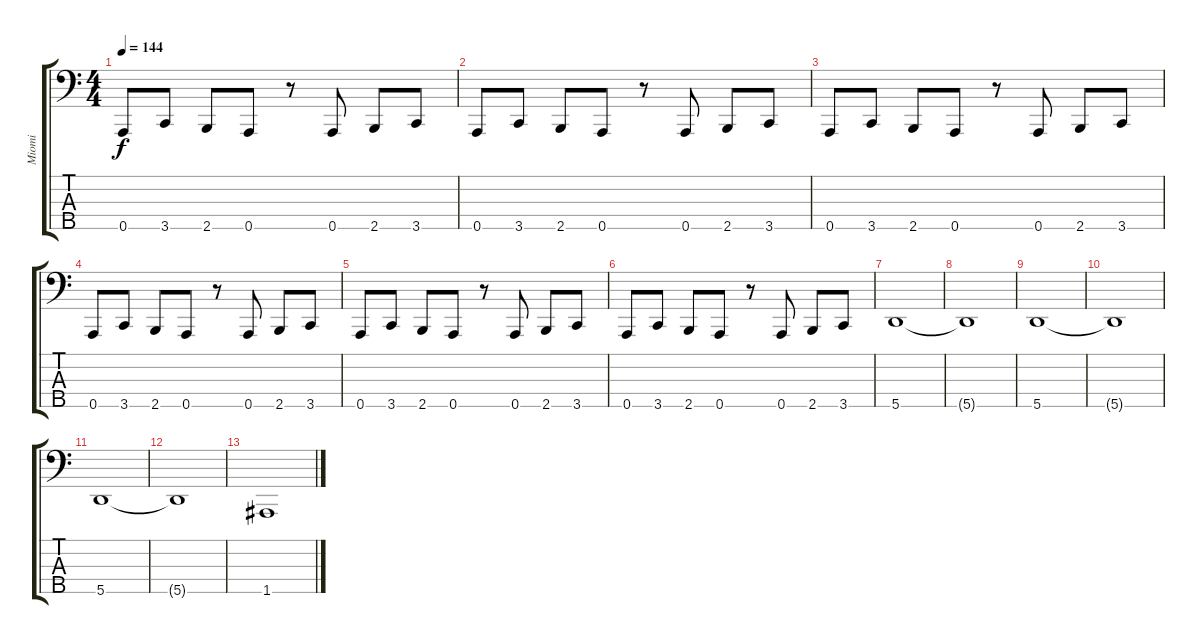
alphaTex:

\track ("Miomi" "Miomi") {instrument electricbassfinger}
\staff {score tabs}
\tuning (G2 D2 A1 E1 A0) {hide}
\ts (4 4)
\tempo 144
\clef f4
\ks c
0.5.8{dy f} 3.5.8 2.5.8 0.5.8 r.8 0.5.8 2.5.8 3.5.8 |
0.5.8 3.5.8 2.5.8 0.5.8 r.8 0.5.8 2.5.8 3.5.8 |
0.5.8 3.5.8 2.5.8 0.5.8 r.8 0.5.8 2.5.8 3.5.8 |
0.5.8 3.5.8 2.5.8 0.5.8 r.8 0.5.8 2.5.8 3.5.8 |
0.5.8 3.5.8 2.5.8 0.5.8 r.8 0.5.8 2.5.8 3.5.8 |
0.5.8 3.5.8 2.5.8 0.5.8 r.8 0.5.8 2.5.8 3.5.8 |
5.5.1 |
5.5{t}.1 |
5.5.1 |
5.5{t}.1 |
5.5.1 |
5.5{t}.1 |
1.5.1
